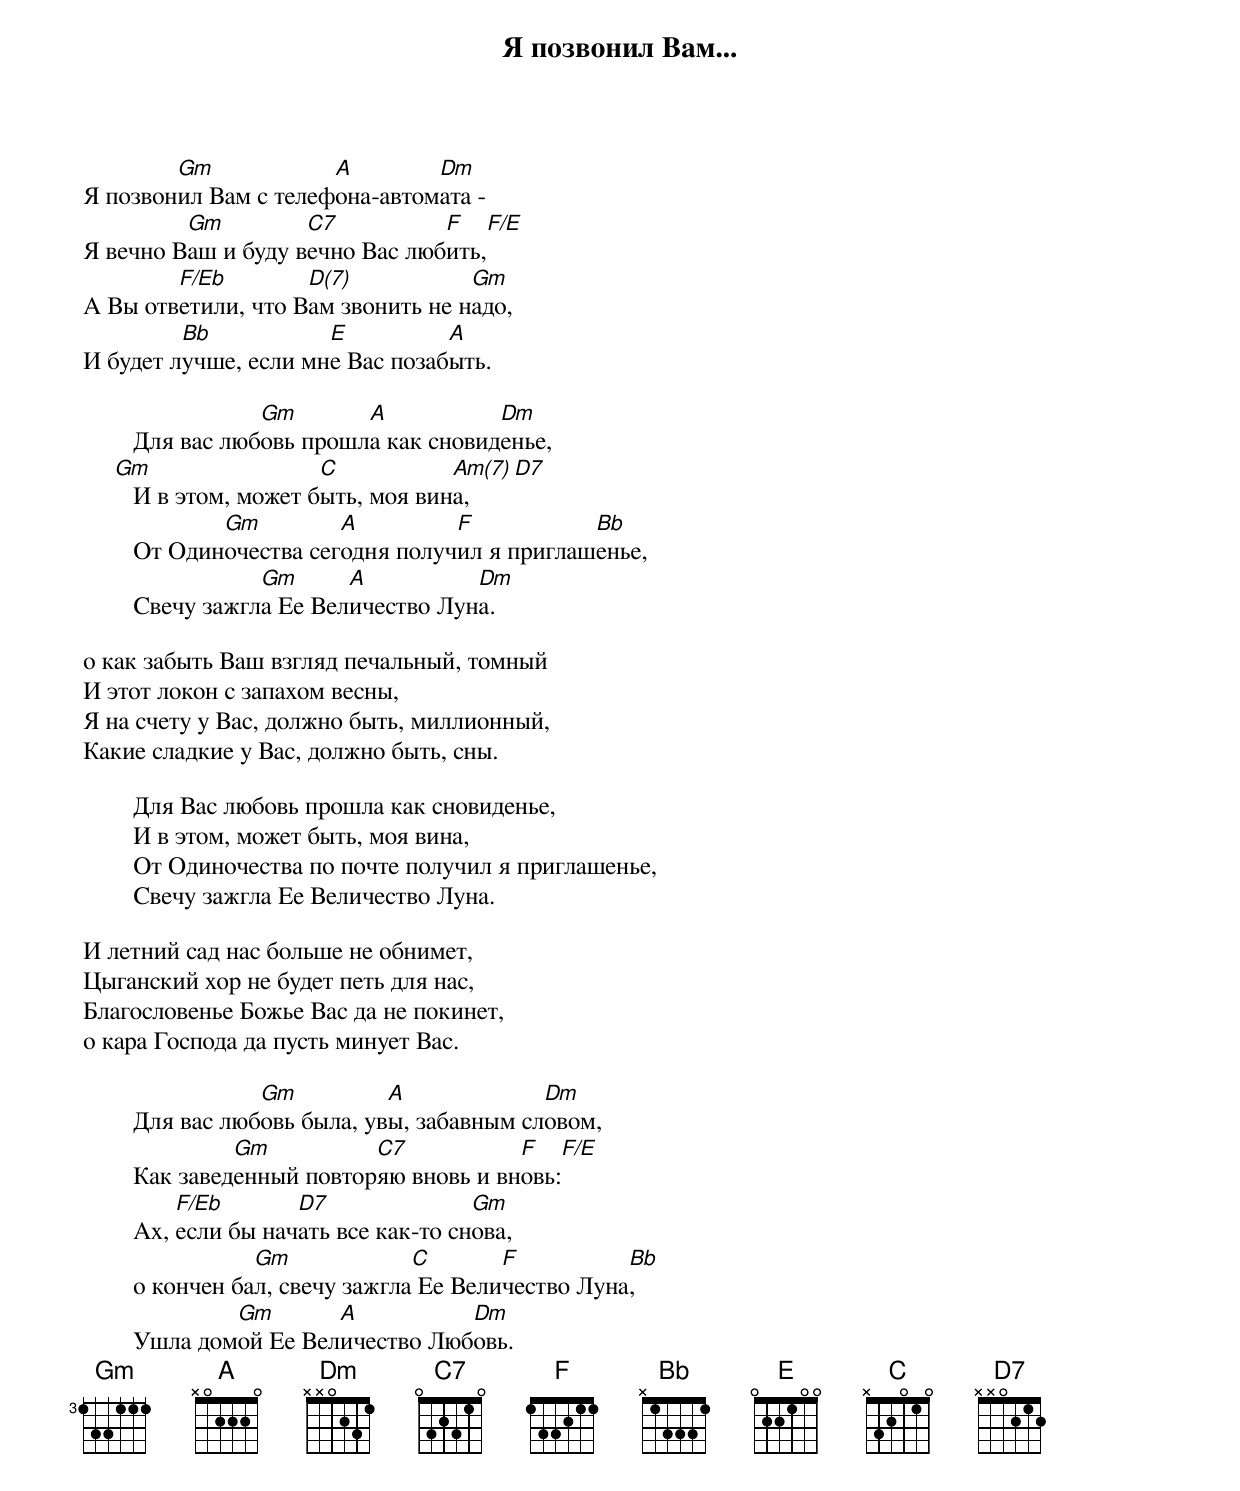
Я позвонил Вам...

        Gm            A        Dm
Я позвонил Вам с телефона-автомата -
         Gm         C7          F    F/E
Я вечно Ваш и буду вечно Вас любить,
        F/Eb        D(7)           Gm
А Вы ответили, что Вам звонить не надо,
         Bb           E          A
И будет лучше, если мне Вас позабыть.

                   Gm       A           Dm
        Для вас любовь прошла как сновиденье,
     Gm                  C           Am(7)   D7
        И в этом, может быть, моя вина,
               Gm         A         F           Bb
        От Одиночества сегодня получил я приглашенье,
                   Gm      A          Dm
        Свечу зажгла Ее Величество Луна.

о как забыть Ваш взгляд печальный, томный
И этот локон с запахом весны,
Я на счету у Вас, должно быть, миллионный,
Какие сладкие у Вас, должно быть, сны.

        Для Вас любовь прошла как сновиденье,
        И в этом, может быть, моя вина,
        От Одиночества по почте получил я приглашенье,
        Свечу зажгла Ее Величество Луна.

И летний сад нас больше не обнимет,
Цыганский хор не будет петь для нас,
Благословенье Божье Вас да не покинет,
о кара Господа да пусть минует Вас.

                   Gm          A             Dm
        Для вас любовь была, увы, забавным словом,
                 Gm          C7           F     F/E
        Как заведенный повторяю вновь и вновь:
            F/Eb       D7               Gm
        Ах, если бы начать все как-то снова,
                   Gm             C       F          Bb
        о кончен бал, свечу зажгла Ее Величество Луна,
                Gm       A          Dm
        Ушла домой Ее Величество Любовь.
